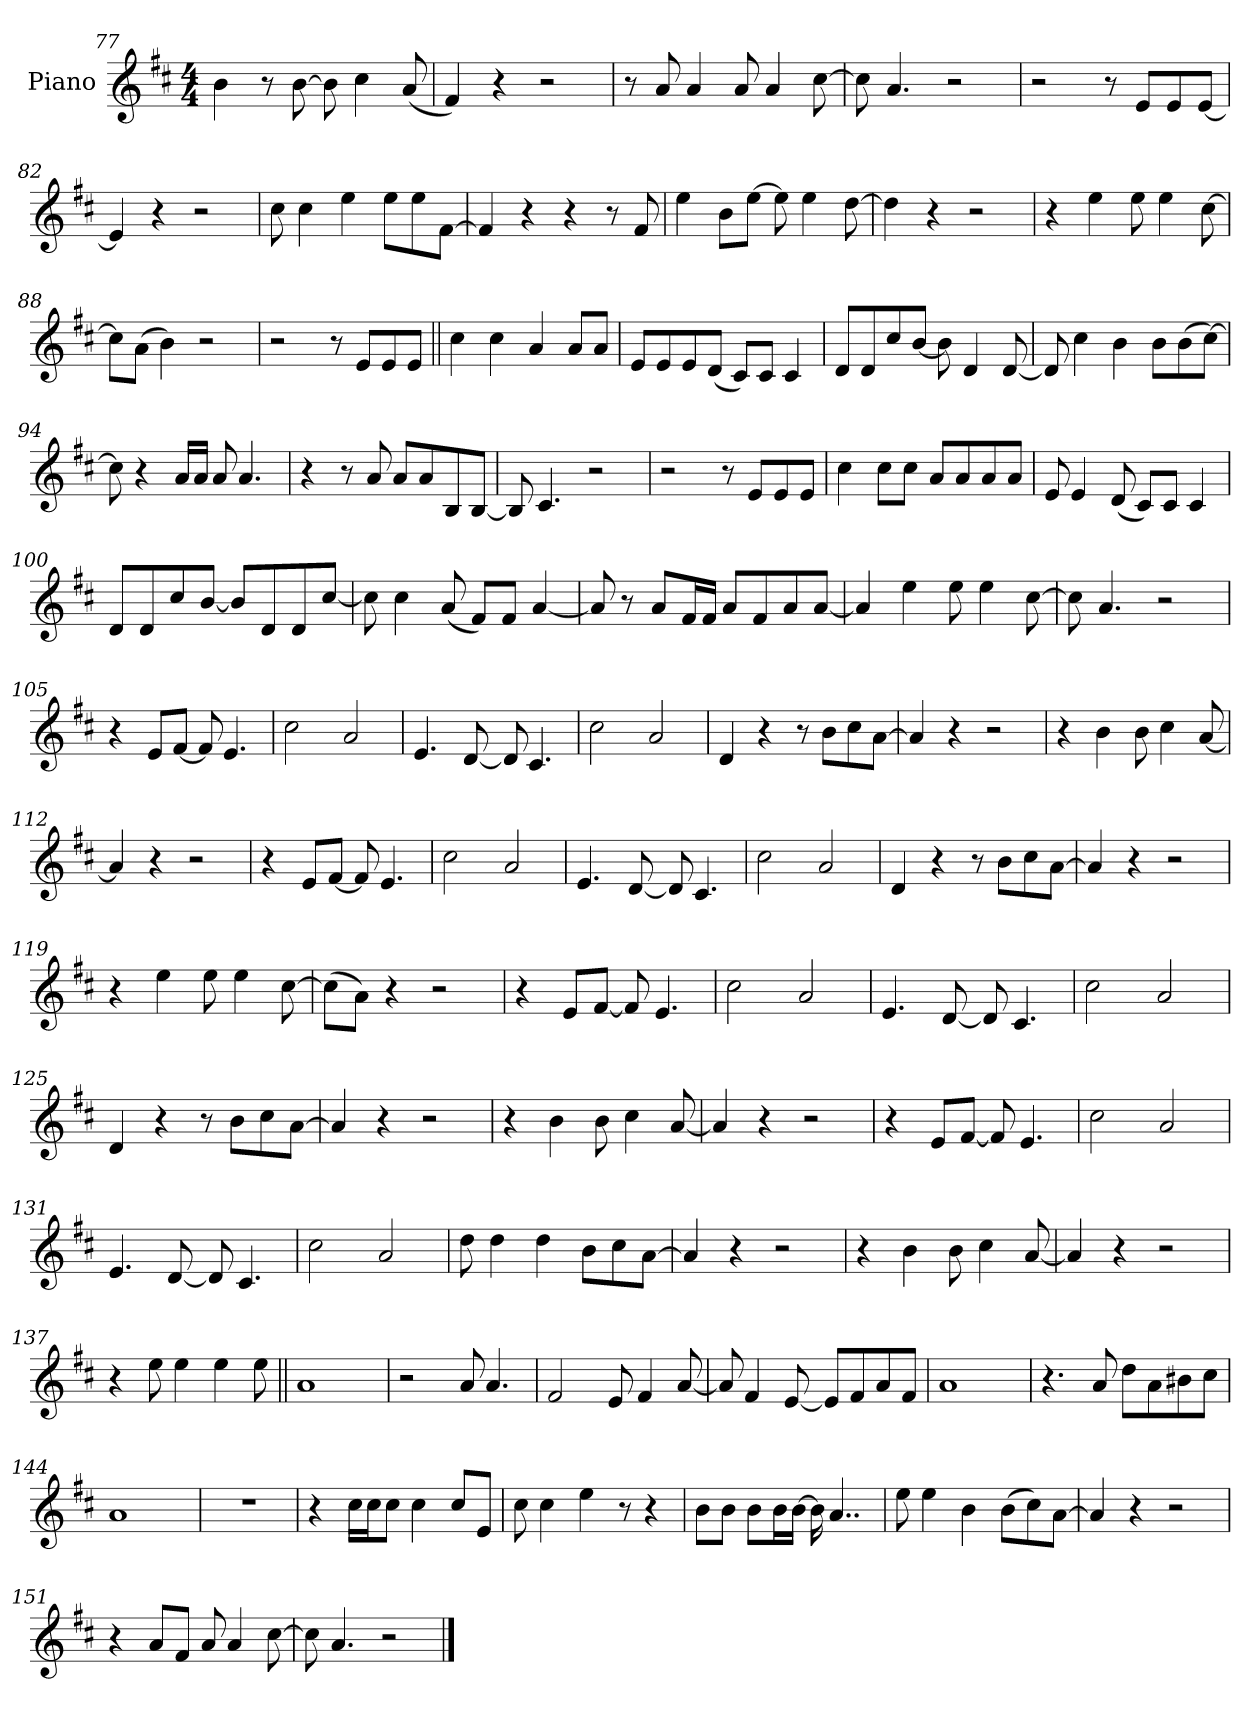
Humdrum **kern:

**kern
*part1
*staff1
*I"Piano
*I'Pno.
*clefG2
*k[f#c#]
*M4/4
=77
4b
8r
[8b
8b]
4cc#
(<8a
=78
4f#)
4r
2r
=79
8r
8a
4a
8a
4a
[8cc#
=80
8cc#]
4.a
2r
=81
2r
8r
8eL
8e
[8eJ
=82
4e]
4r
2r
=83
8cc#
4cc#
4ee
8eeL
8ee
[8f#J
=84
4f#]
4r
4r
8r
8f#
=85
4ee
8bL
[8eeJ
8ee]
4ee
[8dd
=86
4dd]
4r
2r
=87
4r
4ee
8ee
4ee
[8cc#
=88
8cc#L]
(>8aJ
4b)
2r
=89
2r
8r
8eL
8e
8eJ
=90||
4cc#
4cc#
4a
8aL
8aJ
=91
8eL
8e
8e
(<8dJ
8c#L)
8c#J
4c#
=92
8dL
8d
8cc#
[8bJ
8b]
4d
[8d
=93
8d]
4cc#
4b
8bL
(>8b
[8cc#J)
=94
8cc#]
4r
16aLL
16aJJ
8a
4.a
=95
4r
8r
8a
8aL
8a
8B
[8BJ
=96
8B]
4.c#
2r
=97
2r
8r
8eL
8e
8eJ
=98
4cc#
8cc#L
8cc#J
8aL
8a
8a
8aJ
=99
8e
4e
(<8d
8c#L)
8c#J
4c#
=100
8dL
8d
8cc#
[8bJ
8bL]
8d
8d
[8cc#J
=101
8cc#]
4cc#
(<8a
8f#L)
8f#J
[4a
=102
8a]
8r
8aL
16f#L
16f#JJ
8aL
8f#
8a
[8aJ
=103
4a]
4ee
8ee
4ee
[8cc#
=104
8cc#]
4.a
2r
=105
4r
8eL
[8f#J
8f#]
4.e
=106
2cc#
2a
=107
4.e
[8d
8d]
4.c#
=108
2cc#
2a
=109
4d
4r
8r
8bL
8cc#
[8aJ
=110
4a]
4r
2r
=111
4r
4b
8b
4cc#
[8a
=112
4a]
4r
2r
=113
4r
8eL
[8f#J
8f#]
4.e
=114
2cc#
2a
=115
4.e
[8d
8d]
4.c#
=116
2cc#
2a
=117
4d
4r
8r
8bL
8cc#
[8aJ
=118
4a]
4r
2r
=119
4r
4ee
8ee
4ee
[8cc#
=120
(>8cc#L]
8aJ)
4r
2r
=121
4r
8eL
[8f#J
8f#]
4.e
=122
2cc#
2a
=123
4.e
[8d
8d]
4.c#
=124
2cc#
2a
=125
4d
4r
8r
8bL
8cc#
[8aJ
=126
4a]
4r
2r
=127
4r
4b
8b
4cc#
[8a
=128
4a]
4r
2r
=129
4r
8eL
[8f#J
8f#]
4.e
=130
2cc#
2a
=131
4.e
[8d
8d]
4.c#
=132
2cc#
2a
=133
8dd
4dd
4dd
8bL
8cc#
[8aJ
=134
4a]
4r
2r
=135
4r
4b
8b
4cc#
[8a
=136
4a]
4r
2r
=137
4r
8ee!
4ee!
4ee!
8ee!
=138||
1a!
=139
2r
8a!
4.a!
=140
2f#!
8e!
4f#!
[8a!
=141
8a!]
4f#!
[8e!
8e!L]
8f#!
8a!
8f#!J
=142
1a!
=143
4.r
8a!
8dd!L
8a!
8b#X!
8cc#!J
=144
1a!
=145
1r
=146
4r
16cc#LL
16cc#J
8cc#J
4cc#
8cc#L
8eJ
=147
8cc#
4cc#
4ee
8r
4r
=148
8bL
8bJ
8bL
16bL
[16bJJ
16b]
4..a
=149
8ee
4ee
4b
(>8bL
8cc#)
[8aJ
=150
4a]
4r
2r
=151
4r
8aL
8f#J
8a
4a
[8cc#
=152
8cc#]
4.a
2r
==
*-
